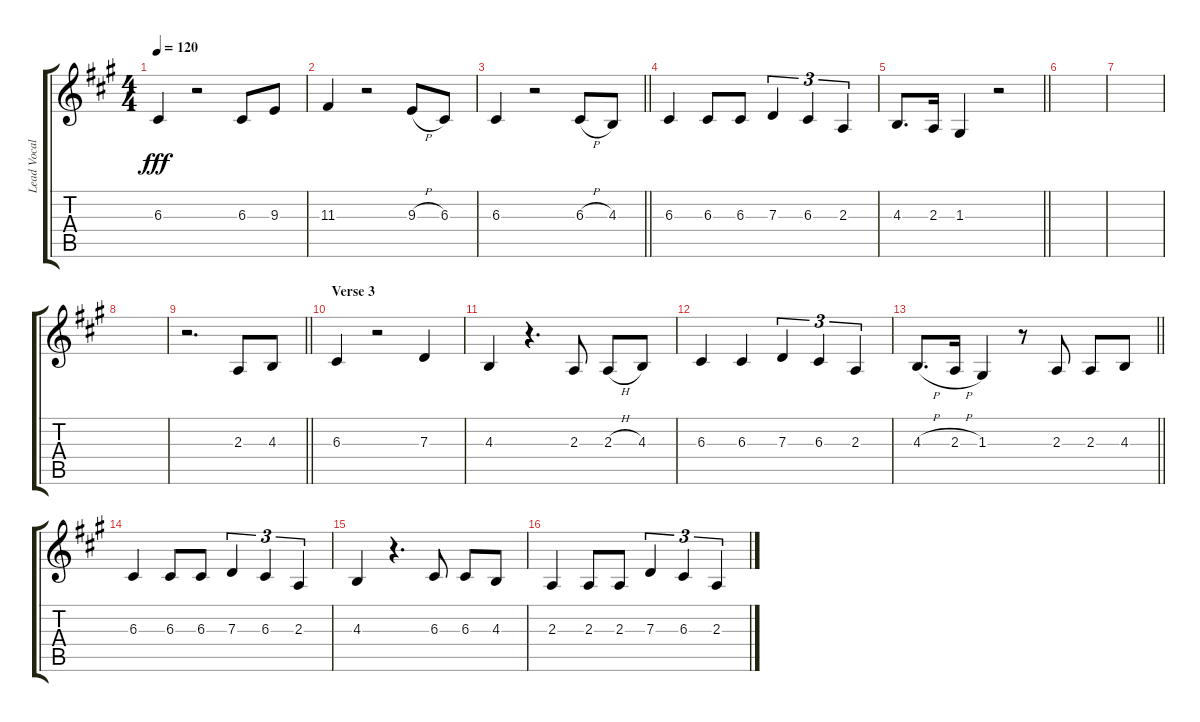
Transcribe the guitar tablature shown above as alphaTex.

\track ("Lead Vocals" "Lead Vocal") {instrument lead2sawtooth}
\staff {score tabs}
\tuning (E4 B3 G3 D3 A2 E2) {hide}
\ts (4 4)
\tempo 120
\clef g2
\ks a
6.3.4{dy fff} r.2 6.3.8 9.3.8 |
11.3.4 r.2 9.3{h}.8 6.3.8 |
\barLineRight lightlight
6.3.4 r.2 6.3{h}.8 4.3.8 |
6.3.4 6.3.8 6.3.8 7.3.4{tu (3 2)} 6.3.4{tu (3 2)} 2.3.4{tu (3 2)} |
\barLineRight lightlight
4.3.8{d} 2.3.16 1.3.4 r.2 |
|
|
|
\barLineRight lightlight
r.2{d} 2.3.8 4.3.8 |
\section ("" "Verse 3")
6.3.4 r.2 7.3.4 |
4.3.4 r.4{d} 2.3.8 2.3{h}.8 4.3.8 |
6.3.4 6.3.4 7.3.4{tu (3 2)} 6.3.4{tu (3 2)} 2.3.4{tu (3 2)} |
\barLineRight lightlight
4.3{h}.8{d} 2.3{h}.16 1.3.4 r.8 2.3.8 2.3.8 4.3.8 |
6.3.4 6.3.8 6.3.8 7.3.4{tu (3 2)} 6.3.4{tu (3 2)} 2.3.4{tu (3 2)} |
4.3.4 r.4{d} 6.3.8 6.3.8 4.3.8 |
2.3.4 2.3.8 2.3.8 7.3.4{tu (3 2)} 6.3.4{tu (3 2)} 2.3.4{tu (3 2)}
